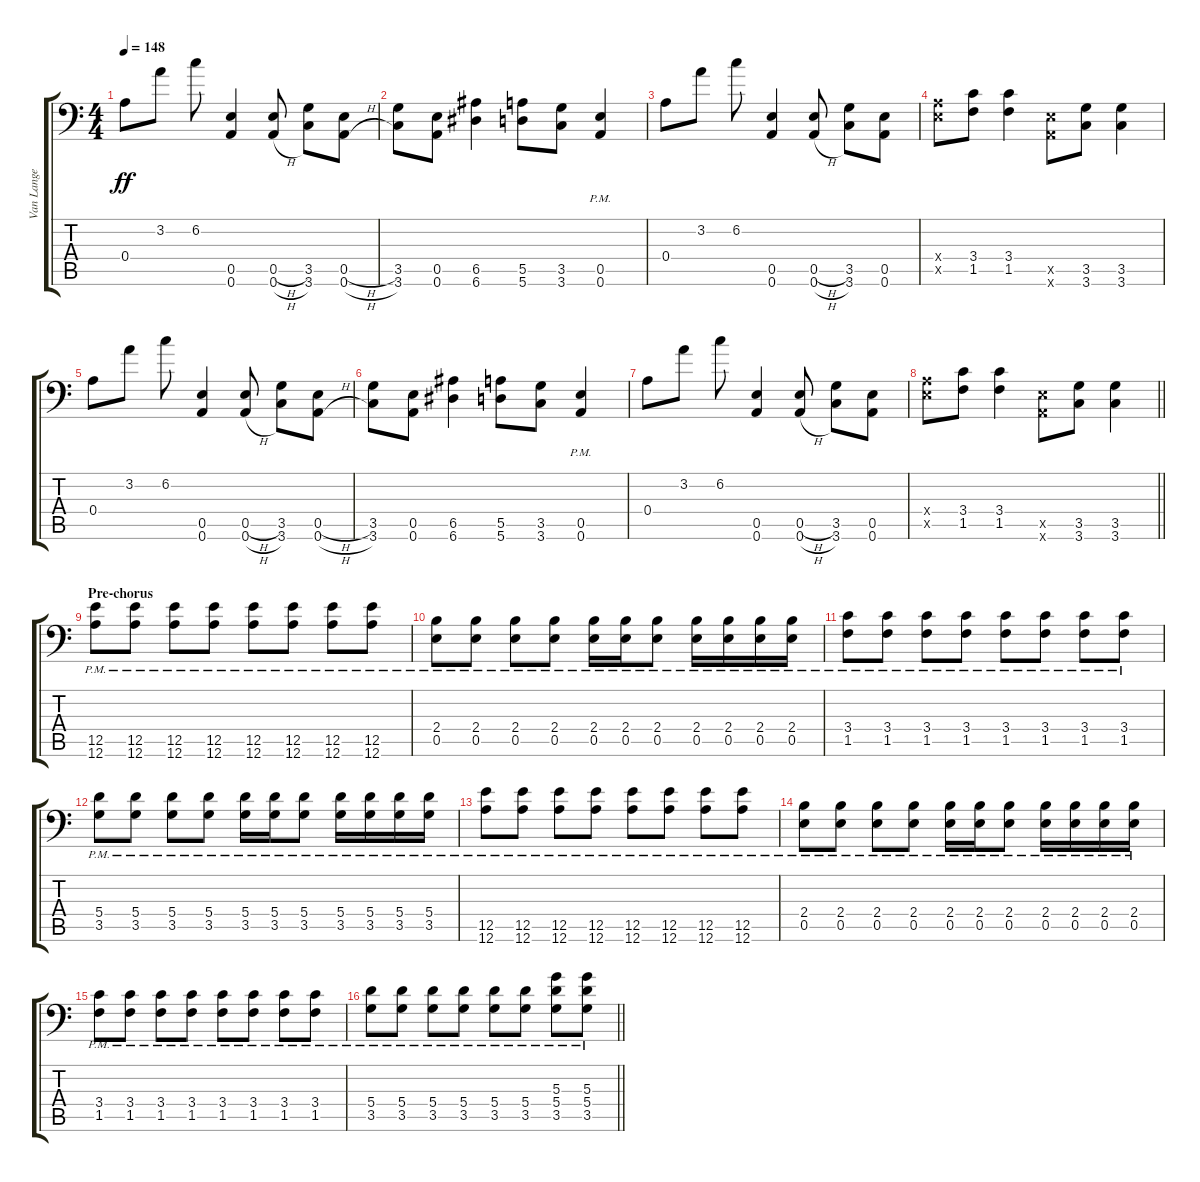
\track ("Van Lange" "Van Lange") {instrument distortionguitar}
\staff {score tabs}
\tuning (B3 Gb3 D3 A2 E2 A1) {hide}
\ts (4 4)
\tempo 148
\clef f4
\ks c
0.4.8{dy ff} 3.2.8 6.2.8 (0.5 0.6).4 (0.5{h} 0.6{h}).8 (3.5 3.6).8 (0.5{h} 0.6{h}).8 |
(3.5 3.6).8 (0.5 0.6).8 (6.5 6.6).4 (5.5 5.6).8 (3.5 3.6).8 (0.5{pm} 0.6{pm}).4 |
0.4.8 3.2.8 6.2.8 (0.5 0.6).4 (0.5{h} 0.6{h}).8 (3.5 3.6).8 (0.5 0.6).8 |
(0.4{x} 0.5{x}).8 (3.4 1.5).8 (3.4 1.5).4 (0.5{x} 0.6{x}).8 (3.5 3.6).8 (3.5 3.6).4 |
0.4.8 3.2.8 6.2.8 (0.5 0.6).4 (0.5{h} 0.6{h}).8 (3.5 3.6).8 (0.5{h} 0.6{h}).8 |
(3.5 3.6).8 (0.5 0.6).8 (6.5 6.6).4 (5.5 5.6).8 (3.5 3.6).8 (0.5{pm} 0.6{pm}).4 |
0.4.8 3.2.8 6.2.8 (0.5 0.6).4 (0.5{h} 0.6{h}).8 (3.5 3.6).8 (0.5 0.6).8 |
\barLineRight lightlight
(0.4{x} 0.5{x}).8 (3.4 1.5).8 (3.4 1.5).4 (0.5{x} 0.6{x}).8 (3.5 3.6).8 (3.5 3.6).4 |
\section ("" "Pre-chorus")
(12.5{pm} 12.6{pm}).8 (12.5{pm} 12.6{pm}).8 (12.5{pm} 12.6{pm}).8 (12.5{pm} 12.6{pm}).8 (12.5{pm} 12.6{pm}).8 (12.5{pm} 12.6{pm}).8 (12.5{pm} 12.6{pm}).8 (12.5{pm} 12.6{pm}).8 |
(2.4{pm} 0.5{pm}).8 (2.4{pm} 0.5{pm}).8 (2.4{pm} 0.5{pm}).8 (2.4{pm} 0.5{pm}).8 (2.4{pm} 0.5{pm}).16 (2.4{pm} 0.5{pm}).16 (2.4{pm} 0.5{pm}).8 (2.4{pm} 0.5{pm}).16 (2.4{pm} 0.5{pm}).16 (2.4{pm} 0.5{pm}).16 (2.4{pm} 0.5{pm}).16 |
(3.4{pm} 1.5{pm}).8 (3.4{pm} 1.5{pm}).8 (3.4{pm} 1.5{pm}).8 (3.4{pm} 1.5{pm}).8 (3.4{pm} 1.5{pm}).8 (3.4{pm} 1.5{pm}).8 (3.4{pm} 1.5{pm}).8 (3.4{pm} 1.5{pm}).8 |
(5.4{pm} 3.5{pm}).8 (5.4{pm} 3.5{pm}).8 (5.4{pm} 3.5{pm}).8 (5.4{pm} 3.5{pm}).8 (5.4{pm} 3.5{pm}).16 (5.4{pm} 3.5{pm}).16 (5.4{pm} 3.5{pm}).8 (5.4{pm} 3.5{pm}).16 (5.4{pm} 3.5{pm}).16 (5.4{pm} 3.5{pm}).16 (5.4{pm} 3.5{pm}).16 |
(12.5{pm} 12.6{pm}).8 (12.5{pm} 12.6{pm}).8 (12.5{pm} 12.6{pm}).8 (12.5{pm} 12.6{pm}).8 (12.5{pm} 12.6{pm}).8 (12.5{pm} 12.6{pm}).8 (12.5{pm} 12.6{pm}).8 (12.5{pm} 12.6{pm}).8 |
(2.4{pm} 0.5{pm}).8 (2.4{pm} 0.5{pm}).8 (2.4{pm} 0.5{pm}).8 (2.4{pm} 0.5{pm}).8 (2.4{pm} 0.5{pm}).16 (2.4{pm} 0.5{pm}).16 (2.4{pm} 0.5{pm}).8 (2.4{pm} 0.5{pm}).16 (2.4{pm} 0.5{pm}).16 (2.4{pm} 0.5{pm}).16 (2.4{pm} 0.5{pm}).16 |
(3.4{pm} 1.5{pm}).8 (3.4{pm} 1.5{pm}).8 (3.4{pm} 1.5{pm}).8 (3.4{pm} 1.5{pm}).8 (3.4{pm} 1.5{pm}).8 (3.4{pm} 1.5{pm}).8 (3.4{pm} 1.5{pm}).8 (3.4{pm} 1.5{pm}).8 |
\barLineRight lightlight
(5.4{pm} 3.5{pm}).8 (5.4{pm} 3.5{pm}).8 (5.4{pm} 3.5{pm}).8 (5.4{pm} 3.5{pm}).8 (5.4{pm} 3.5{pm}).8 (5.4{pm} 3.5{pm}).8 (5.3{pm} 5.4{pm} 3.5{pm}).8 (5.3{pm} 5.4{pm} 3.5{pm}).8
